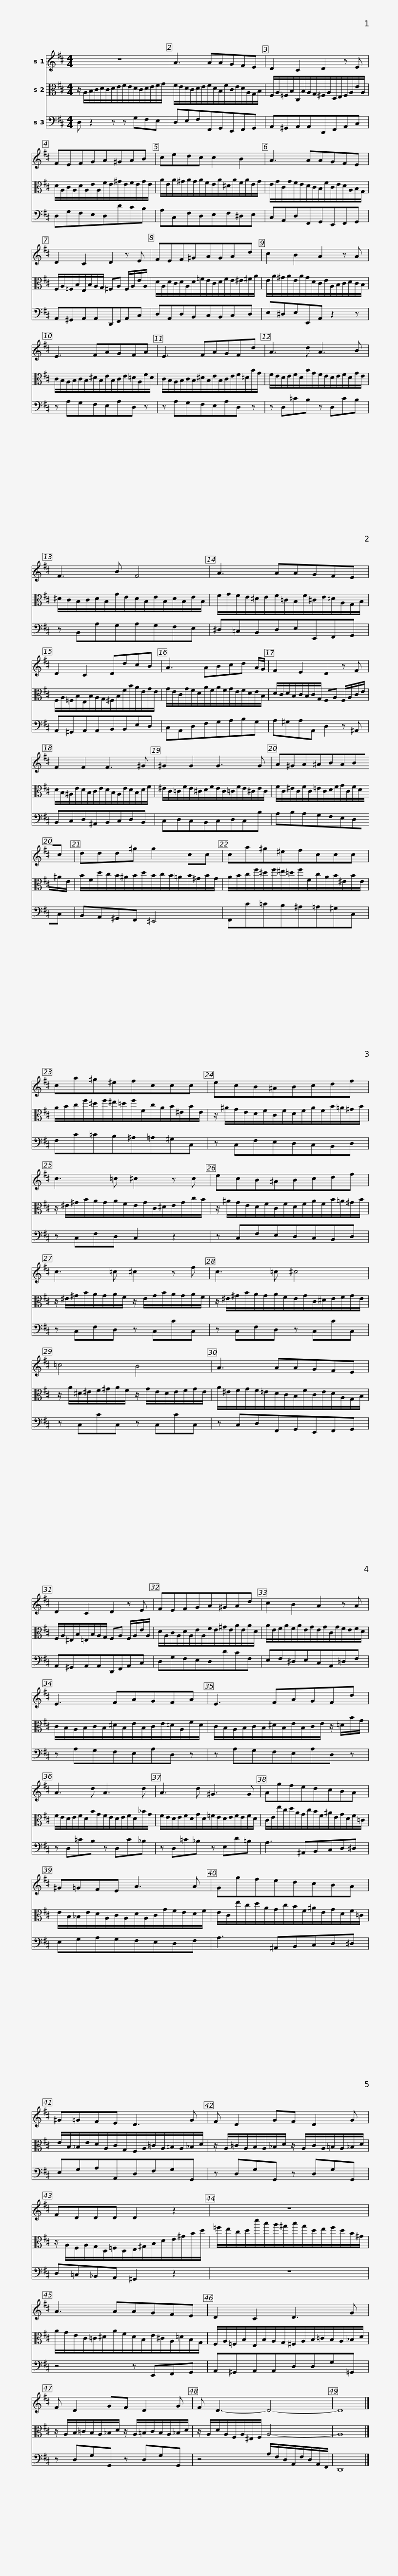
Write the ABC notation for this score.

X:1
%%score 1 2 3
L:1/8
M:4/4
I:linebreak $
K:D
V:1 treble
V:2 alto
V:3 bass
V:1
 z8 | A3 AAGFE | D2 C2 D2 z E |$ FEFGA^GAB | cedc c2 B2 | %5
 A3 AAGFE |$ D2 C2 D2 z E | FEF^GAGAd | c2 B2 A2 z A |$ E3 FAGFA | %10
 E3 FAGFd | A3 d A3 B |$ F3 B F4 | A3 AAGFE | D2 C2 DdcB |$ %15
 A3 ABcd A/G/ | F2 E2 D2 z F | F2 F2 F3 ^G |$ ^G2 G2 G3 G | A^GA^ABABc | %20
 ddd^g g2 cc |$ ca^g^efccc | ca^g^efccc |$ ecB^ABcdf | c3 =c ^c2 z c | %25
 ecB^ABcdf |$ c3 =c ^c2 z f | c3 =c ^c4 | =c4 B4 |$ A3 AAGFE | %30
 D2 C2 D2 z E | FEFGA^GAd |$ c2 B2 A2 z A | E3 FAGFA | E3 FAGFd |$ %35
 A3 d A3 d | A3 d ^G3 G | AgfedcBA |$ ^G=GFE A3 A | GgfedcBA | %40
 ^G=GFE D3 G |$ F D2 GF D2 G | FDDD D2 z2 |$ z8 | A3 AAGFE |$ %45
 D2 C2 D3 G | F D2 GF D2 G | F D3- D4- | D8 |] %49
V:2
 z/ A,/B,/C/D/C/D/E/F/E/D/C/D/E/F/G/ | F/E/D/C/D/E/F/D/B,/F/C/E/D/A,/G,/B,/ | F,/A,/=F,/B,/C,/B,/A,/G,/^F,/A,/D,/E,/F,/A,/E/A,/ |$ D/A,/C/A,/D/A,/E/A,/F/E/^G/E/F/E/G/E/ | A/E/A/^G/A/G/A/F/E/A/^D/A/F/A/E/G/ | %5
 E/G/C/G/F/E/D/C/B,/F/C/E/D/A,/B,/G,/ |$ F,/A,/=F,/B,/E,/B,/A,/G,/ ^F,A, F,/A,/E/A,/ | D/A,/D/C/D/A,/D/=F/E/C/D/F/E/^E/^F/A/ | E/A/^G/A/E/A/G/D/C/E/A,/B,/C/D/C/B,/ |$ C/B,/A,/B,/C/B,/^D/B,/E/B,/C/E/=D/A,/F/D/ | %10
 C/B,/A,/B,/C/B,/^D/B,/E/B,/C/E/F/=D/B/G/ | F/E/D/E/F/D/B/G/F/E/D/E/F/D/G/E/ |$ ^D/C/B,/C/D/B,/G/E/D/B,/E/B,/D/B,/E/B,/ | F/G/F/E/^D/E/F/=C/B,/F/^C/E/=D/A,/G,/B,/ | F,/A,/=F,/B,/E,/B,/A,/G,/^F,/B,/F/B/A/E/G/E/ |$ %15
 G/E/C/G/F/D/A/F/A/F/G/E/F/D/E/B,/ | D/C/D/B,/C/B,/C/G,/ F,A, F,/A,/C/E/ | D/B,/^A,/E/D/B,/C/E/D/B,/A,/E/D/B,/D/F/ |$ ^E/C/=C/F/E/^C/D/F/E/C/=C/F/E/^C/E/C/ | F/C/^E/C/F/C/=E/C/D/F/G/C/F/D/^A/E/ | %20
 B/F/d/c/B/^A/B/d/B/c/B/=A/B/^G/B/G/ |$ A/B/c/f/^d/f/^e/=d/f/F/c/A/B/^E/B/E/ | A/B/c/f/^d/f/^e/=d/f/F/c/A/B/^E/B/E/ |$ z/ ^A/G/E/D/F/C/F/D/F/A/F/B/=A/^G/B/ | z/ ^E/^G/B/A/G/A/F/E/G/C/^D/E/G/c/B/ | %25
 z/ ^A/G/E/D/F/C/F/D/F/A/F/B/=A/^G/B/ |$ z/ ^E/^G/B/A/G/A/F/ z/ E/G/B/A/G/A/F/ | z/ ^E/^G/B/A/G/A/F/E/G/C/^D/E/F/G/E/ | z/ A/^D/^E/F/^G/A/F/ z/ G/E/D/E/F/G/E/ |$ A/^E/F/G/F/=E/D/C/B,/F/C/E/D/A,/G,/B,/ | %30
 F,/A,/^E,/B,/=E,/B,/A,/G,/ F,A, F,/A,/E/A,/ | D/A,/C/A,/D/A,/E/A,/F/E/^G/E/A/E/A/D/ |$ A/E/F/A/F/A/E/G/E/G/C/G/F/E/F/D/ | C/B,/A,/B,/C/B,/^D/B,/E/B,/C/E/=D/A,/F/D/ | C/B,/A,/B,/C/B,/^D/B,/E/B,/C/E/ z/ =D/B/G/ |$ %35
 F/E/D/E/F/D/B/G/F/E/D/E/F/D/_B/G/ | F/E/D/E/F/D/G/D/=F/E/D/E/F/E/F/D/ | C/E/e/c/d/A/G/c/B/F/^A/E/G/D/F/=C/ |$ E/B,/_B,/E/D/A,/C/A,/D/A,/C/G/F/E/D/F/ | E/C/e/c/d/A/G/c/B/F/^A/E/G/D/F/=C/ | %40
 E/B,/_B,/E/D/A,/C/G,/F,/A,/=C/A,/=B,/A,/_B,/D/ |$ z/ A,/=C/A,/B,/A,/_B,/D/ z/ A,/C/A,/=B,/A,/_B,/D/ | z/ A,/F,/A,/G,/D,/=F,/D,/E,/^G,/B,/D/E/^G/B/d/ |$ =f/e/c/d/d'/b/a/^g/b/g/d/e/f/d/B/^G/ | A/G/E/C/=C/^D/A/F/D/B,/E/^C/A,/=D/B,/G,/ |$ %45
 F,/A,/=F,/B,/E,/B,/A,/G,/^F,/A,/B,/=C/B,/A,/_B,/D/ | z/ A,/B,/=C/B,/A,/_B,/D/ z/ A,/=B,/C/B,/A,/_B,/D/ | z/ A,/D/A,/F,/A,/^E,/F,/ A,4- | A,8 |] %49
V:3
 D, z2 z z G,F,E, | D,E,F,F,,G,,E,,F,,G,, | A,,^G,,A,,A,,D,,F,,A,,C, |$ D,G,F,E,D,DCB, | A,C,F,D,E,F,^D,E, | %5
 C,A,,D,F,,G,,E,,F,,G,, |$ A,,^G,,A,,A,,D,,F,,A,,C, | D,A,,D,B,,C,B,,C,D, | E,^D,E,E,,A,, z2 z |$ z A,G,F,E,A,D, z | %10
 z A,G,F,E,A,D, z | z D,=CB, z D,CB, |$ z B,,A,G,A,G,F,E, | ^D,=C,B,,D,E,E,,F,,G,, | A,,^G,,A,,A,,B,,B,,E,D, |$ %15
 C,A,,D,F,G,A,B,G, | A,^G,A,A,, D,2 z ^A,, | B,,C,D,^A,,B,,C,D,B,, |$ C,D,C,B,,C,D,C,B, | A,B,A,G,F,E,D,C, | %20
 B,,A,,^G,,F,, ^E,,4 |$ F,,C=CB,^A,=A,^G,C, | F,C=CB,^A,=A,^G,C, |$ z C,F,E,D,C,B,,D, | z C,F,D, C,2 z2 | %25
 z C,F,E,D,C,B,,D, |$ z C,F,D, z C,CC, | z C,F,D, z C,CC, | z C,CC, z C,CC, |$ z C,D,F,,G,,E,,F,,G,, | %30
 A,,^G,,A,,A,,D,,F,,A,,C, | D,G,F,E,D,DCF, |$ E,F,^D,E,C,A,,=D,F, | z A,G,F,E,A,D, z | z A,G,F,E,A,D, z |$ %35
 z D,=CB, z D,C_B, | z D,=C_B, z E,D=B, | A,3 ^A,,B,,C,D,^D, |$ E,G,A,G,F,E,D,F, | A,3 ^A,,B,,C,D,^D, | %40
 E,G,A,A,,D,F,G,G,, |$ z D,G,G,, z D,G,G,, | D,=C,_B,,A,, ^G,,2 z2 |$ z8 | z4 z E,,F,,G,, |$ %45
 A,,^G,,A,,A,,D,D,G,=G,, | z D,G,G,, z D,G,G,, | z4 A,/F,/D,/A,,/F,/D,/A,,/F,,/ | D,,8 |] %49
